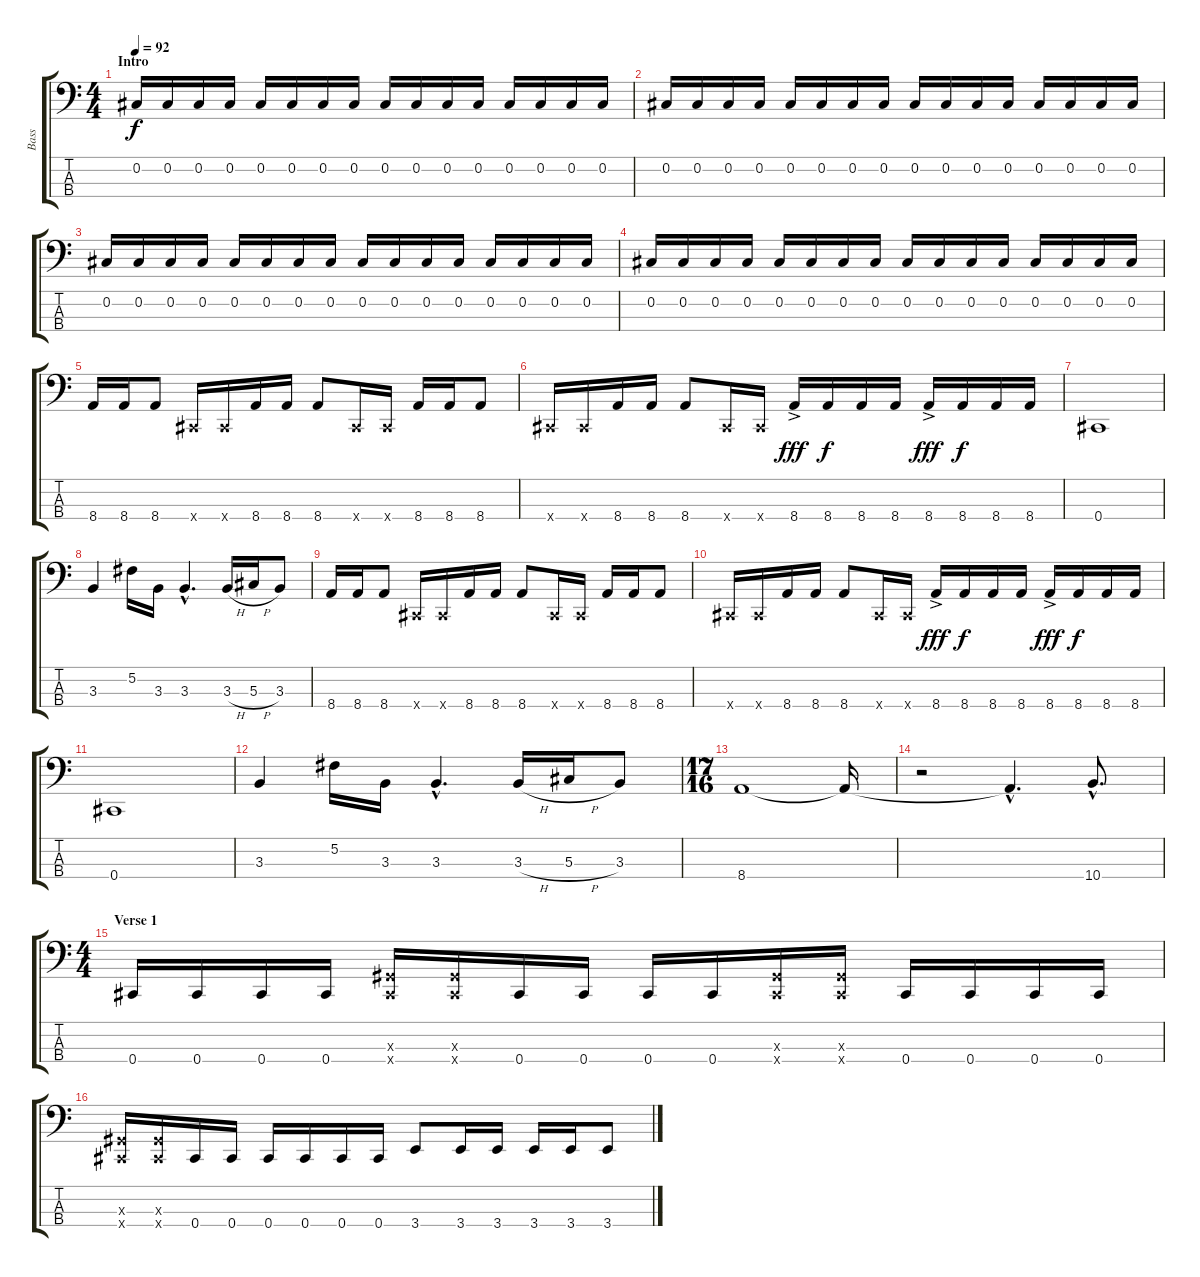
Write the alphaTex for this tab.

\track ("Bass" "Bass") {instrument electricbasspick}
\staff {score tabs}
\tuning (Gb2 Db2 Ab1 Db1) {hide}
\ts (4 4)
\section ("" "Intro")
\tempo 92
\clef f4
\ks c
0.2.16{dy f instrument electricbasspick} 0.2.16 0.2.16 0.2.16 0.2.16 0.2.16 0.2.16 0.2.16 0.2.16 0.2.16 0.2.16 0.2.16 0.2.16 0.2.16 0.2.16 0.2.16 |
0.2.16 0.2.16 0.2.16 0.2.16 0.2.16 0.2.16 0.2.16 0.2.16 0.2.16 0.2.16 0.2.16 0.2.16 0.2.16 0.2.16 0.2.16 0.2.16 |
0.2.16 0.2.16 0.2.16 0.2.16 0.2.16 0.2.16 0.2.16 0.2.16 0.2.16 0.2.16 0.2.16 0.2.16 0.2.16 0.2.16 0.2.16 0.2.16 |
0.2.16 0.2.16 0.2.16 0.2.16 0.2.16 0.2.16 0.2.16 0.2.16 0.2.16 0.2.16 0.2.16 0.2.16 0.2.16 0.2.16 0.2.16 0.2.16 |
8.4.16 8.4.16 8.4.8 0.4{x}.16 0.4{x}.16 8.4.16 8.4.16 8.4.8 0.4{x}.16 0.4{x}.16 8.4.16 8.4.16 8.4.8 |
0.4{x}.16 0.4{x}.16 8.4.16 8.4.16 8.4.8 0.4{x}.16 0.4{x}.16 8.4{ac}.16{dy fff} 8.4.16{dy f} 8.4.16 8.4.16 8.4{ac}.16{dy fff} 8.4.16{dy f} 8.4.16 8.4.16 |
0.4.1 |
3.3.4 5.2.16 3.3.16 3.3{hac}.4{d} 3.3{h}.16 5.3{h}.16 3.3.8 |
8.4.16 8.4.16 8.4.8 0.4{x}.16 0.4{x}.16 8.4.16 8.4.16 8.4.8 0.4{x}.16 0.4{x}.16 8.4.16 8.4.16 8.4.8 |
0.4{x}.16 0.4{x}.16 8.4.16 8.4.16 8.4.8 0.4{x}.16 0.4{x}.16 8.4{ac}.16{dy fff} 8.4.16{dy f} 8.4.16 8.4.16 8.4{ac}.16{dy fff} 8.4.16{dy f} 8.4.16 8.4.16 |
0.4.1 |
3.3.4 5.2.16 3.3.16 3.3{hac}.4{d} 3.3{h}.16 5.3{h}.16 3.3.8 |
\ts (17 16)
8.4.1 8.4{t}.16 |
r.2 8.4{hac t}.4{d} 10.4{hac}.8{d} |
\ts (4 4)
\section ("" "Verse 1")
0.4.16 0.4.16 0.4.16 0.4.16 (0.3{x} 0.4{x}).16 (0.3{x} 0.4{x}).16 0.4.16 0.4.16 0.4.16 0.4.16 (0.3{x} 0.4{x}).16 (0.3{x} 0.4{x}).16 0.4.16 0.4.16 0.4.16 0.4.16 |
(0.3{x} 0.4{x}).16 (0.3{x} 0.4{x}).16 0.4.16 0.4.16 0.4.16 0.4.16 0.4.16 0.4.16 3.4.8 3.4.16 3.4.16 3.4.16 3.4.16 3.4.8
